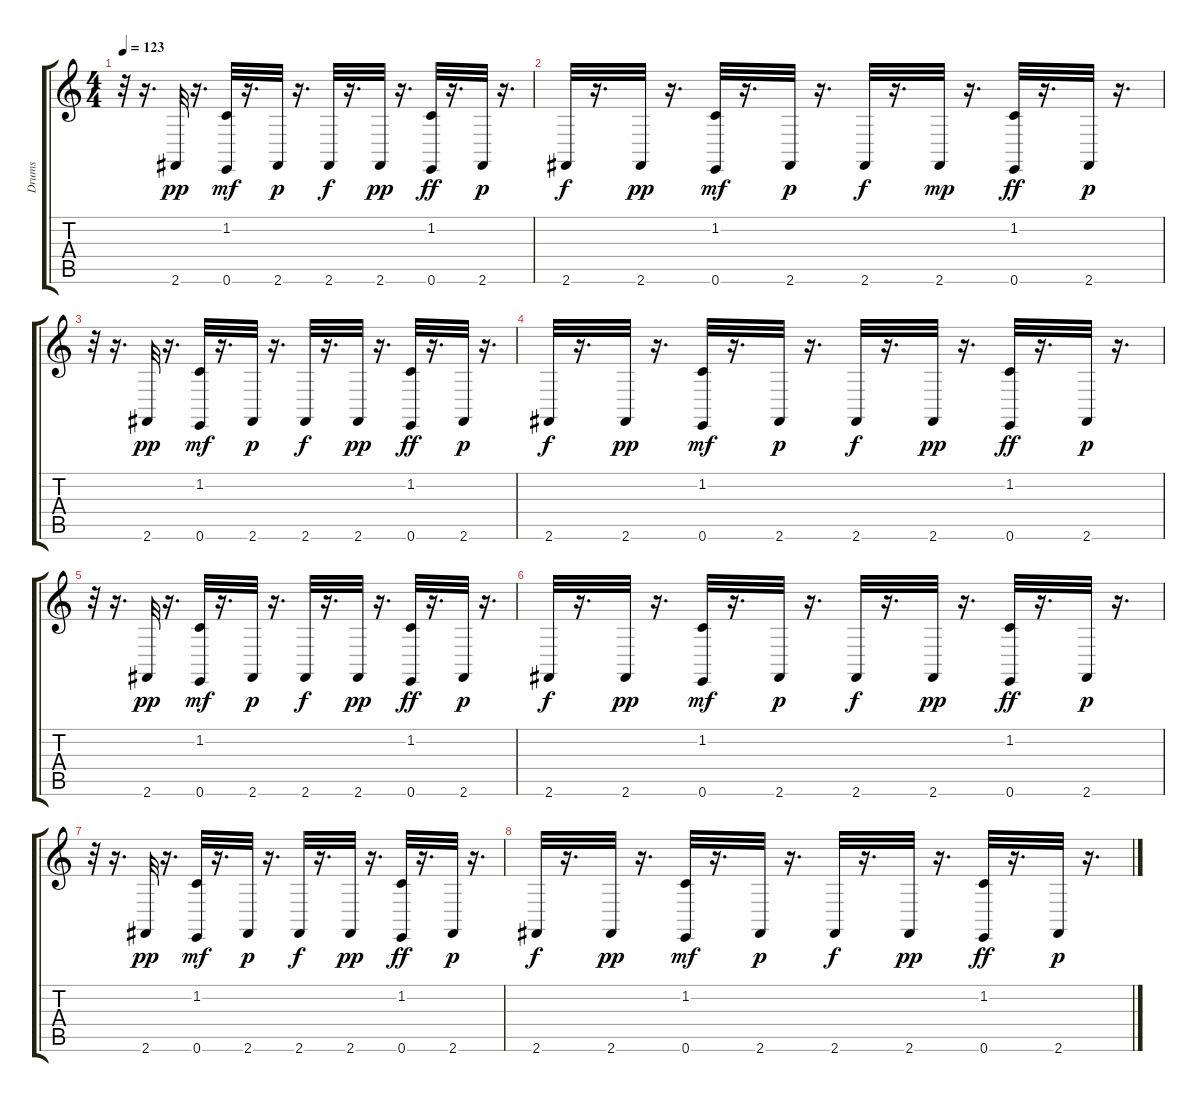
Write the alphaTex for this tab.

\track ("Drums" "Drums") {instrument synthdrum}
\staff {score tabs}
\tuning (E4 B3 G3 D3 A2 E2) {hide}
\ts (4 4)
\tempo 123
\clef g2
\ks c
r.32{dy p} r.16{d} 2.6.32{dy pp} r.16{d} (1.2 0.6).32{dy mf} r.16{d} 2.6.32{dy p} r.16{d} 2.6.32{dy f} r.16{d} 2.6.32{dy pp} r.16{d} (1.2 0.6).32{dy ff} r.16{d} 2.6.32{dy p} r.16{d} |
2.6.32{dy f} r.16{d} 2.6.32{dy pp} r.16{d} (1.2 0.6).32{dy mf} r.16{d} 2.6.32{dy p} r.16{d} 2.6.32{dy f} r.16{d} 2.6.32{dy mp} r.16{d} (1.2 0.6).32{dy ff} r.16{d} 2.6.32{dy p} r.16{d} |
r.32 r.16{d} 2.6.32{dy pp} r.16{d} (1.2 0.6).32{dy mf} r.16{d} 2.6.32{dy p} r.16{d} 2.6.32{dy f} r.16{d} 2.6.32{dy pp} r.16{d} (1.2 0.6).32{dy ff} r.16{d} 2.6.32{dy p} r.16{d} |
2.6.32{dy f} r.16{d} 2.6.32{dy pp} r.16{d} (1.2 0.6).32{dy mf} r.16{d} 2.6.32{dy p} r.16{d} 2.6.32{dy f} r.16{d} 2.6.32{dy pp} r.16{d} (1.2 0.6).32{dy ff} r.16{d} 2.6.32{dy p} r.16{d} |
r.32 r.16{d} 2.6.32{dy pp} r.16{d} (1.2 0.6).32{dy mf} r.16{d} 2.6.32{dy p} r.16{d} 2.6.32{dy f} r.16{d} 2.6.32{dy pp} r.16{d} (1.2 0.6).32{dy ff} r.16{d} 2.6.32{dy p} r.16{d} |
2.6.32{dy f} r.16{d} 2.6.32{dy pp} r.16{d} (1.2 0.6).32{dy mf} r.16{d} 2.6.32{dy p} r.16{d} 2.6.32{dy f} r.16{d} 2.6.32{dy pp} r.16{d} (1.2 0.6).32{dy ff} r.16{d} 2.6.32{dy p} r.16{d} |
r.32 r.16{d} 2.6.32{dy pp} r.16{d} (1.2 0.6).32{dy mf} r.16{d} 2.6.32{dy p} r.16{d} 2.6.32{dy f} r.16{d} 2.6.32{dy pp} r.16{d} (1.2 0.6).32{dy ff} r.16{d} 2.6.32{dy p} r.16{d} |
2.6.32{dy f} r.16{d} 2.6.32{dy pp} r.16{d} (1.2 0.6).32{dy mf} r.16{d} 2.6.32{dy p} r.16{d} 2.6.32{dy f} r.16{d} 2.6.32{dy pp} r.16{d} (1.2 0.6).32{dy ff} r.16{d} 2.6.32{dy p} r.16{d}
